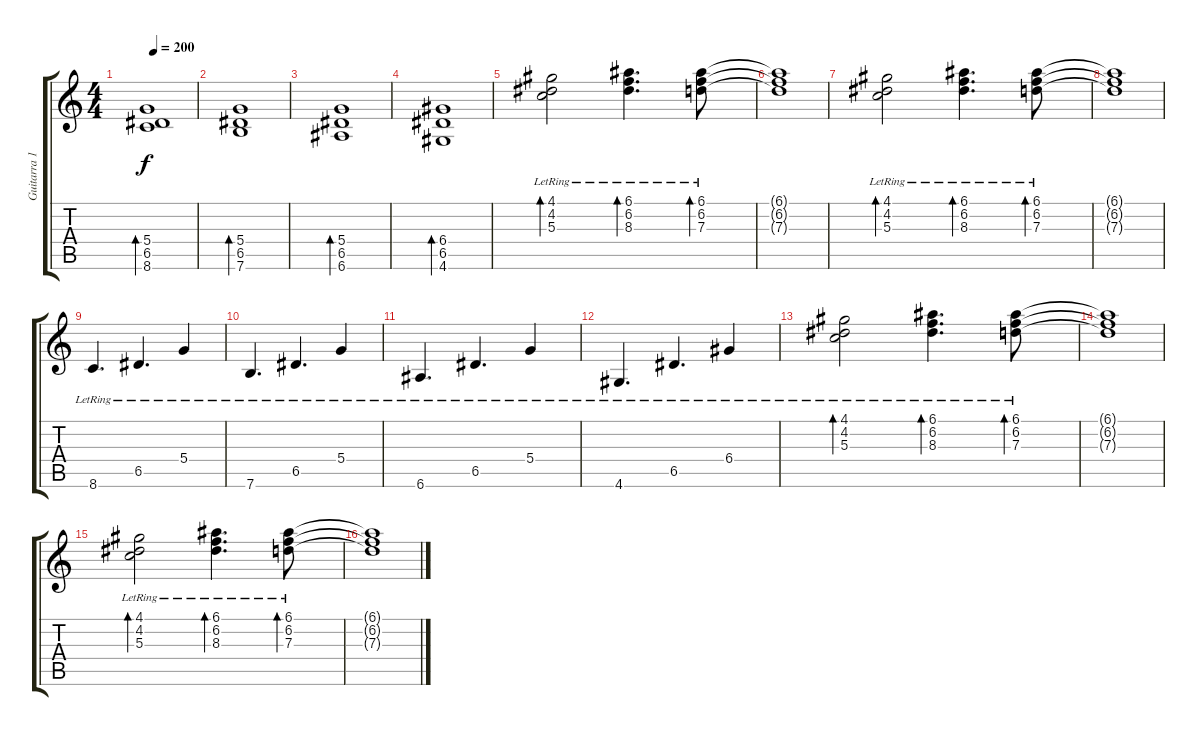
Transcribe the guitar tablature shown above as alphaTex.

\track ("Guitarra 1" "Guitarra 1") {instrument distortionguitar}
\staff {score tabs}
\tuning (E4 B3 G3 D3 A2 E2) {hide}
\ts (4 4)
\tempo 200
\clef g2
\ks c
(5.4 6.5 8.6).1{bd 480 dy f} |
(5.4 6.5 7.6).1{bd 480} |
(5.4 6.5 6.6).1{bd 480} |
(6.4 6.5 4.6).1{bd 480} |
(4.1{lr} 4.2{lr} 5.3{lr}).2{bd 480} (6.1{lr} 6.2{lr} 8.3{lr}).4{d bd 480} (6.1{lr} 6.2{lr} 7.3{lr}).8{bd 480} |
(6.1{t} 6.2{t} 7.3{t}).1 |
(4.1{lr} 4.2{lr} 5.3{lr}).2{bd 480} (6.1{lr} 6.2{lr} 8.3{lr}).4{d bd 480} (6.1{lr} 6.2{lr} 7.3{lr}).8{bd 480} |
(6.1{t} 6.2{t} 7.3{t}).1 |
8.6{lr}.4{d} 6.5{lr}.4{d} 5.4{lr}.4 |
7.6{lr}.4{d} 6.5{lr}.4{d} 5.4{lr}.4 |
6.6{lr}.4{d} 6.5{lr}.4{d} 5.4{lr}.4 |
4.6{lr}.4{d} 6.5{lr}.4{d} 6.4{lr}.4 |
(4.1{lr} 4.2{lr} 5.3{lr}).2{bd 480} (6.1{lr} 6.2{lr} 8.3{lr}).4{d bd 480} (6.1{lr} 6.2{lr} 7.3{lr}).8{bd 480} |
(6.1{t} 6.2{t} 7.3{t}).1 |
(4.1{lr} 4.2{lr} 5.3{lr}).2{bd 480} (6.1{lr} 6.2{lr} 8.3{lr}).4{d bd 480} (6.1{lr} 6.2{lr} 7.3{lr}).8{bd 480} |
(6.1{t} 6.2{t} 7.3{t}).1
